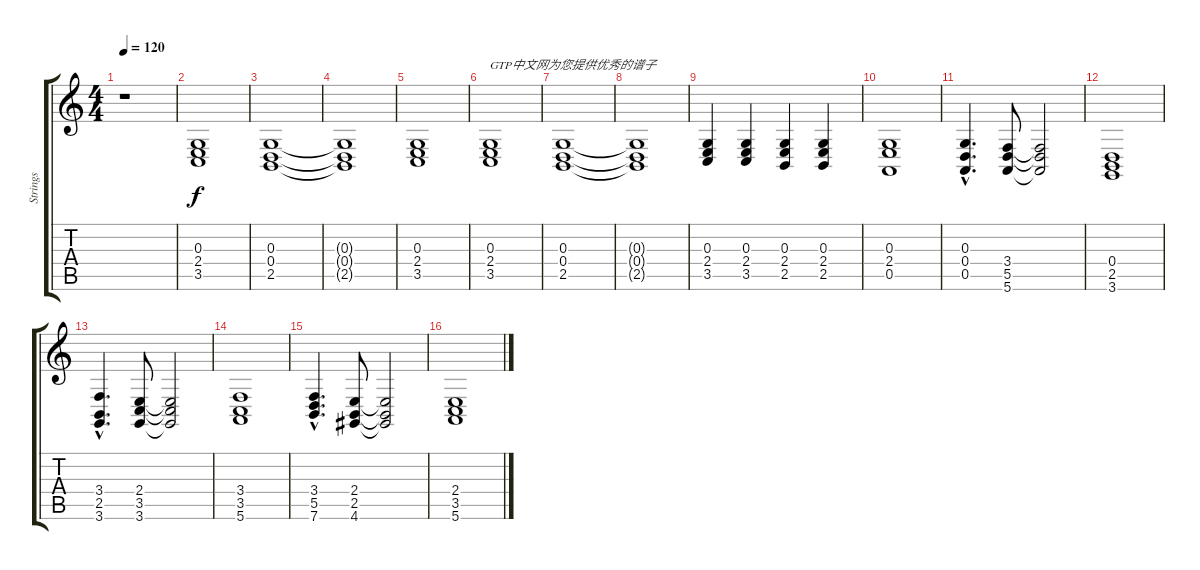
\track ("Strings" "Strings") {instrument stringensemble2}
\staff {score tabs}
\tuning (E4 B3 G3 D3 A2 E2) {hide}
\ts (4 4)
\tempo 120
\clef g2
\ks c
r.1{dy f instrument stringensemble2} |
(0.3 2.4 3.5).1 |
(0.3 0.4 2.5).1 |
(0.3{t} 0.4{t} 2.5{t}).1 |
(0.3 2.4 3.5).1 |
(0.3 2.4 3.5).1{txt "GTP中文网为您提供优秀的谱子"} |
(0.3 0.4 2.5).1 |
(0.3{t} 0.4{t} 2.5{t}).1 |
(0.3 2.4 3.5).4 (0.3 2.4 3.5).4 (0.3 2.4 2.5).4 (0.3 2.4 2.5).4 |
(0.3 2.4 0.5).1 |
(0.3{hac} 0.4{hac} 0.5{hac}).4{d} (3.4 5.5 5.6).8 (3.4{t} 5.5{t} 5.6{t}).2 |
(0.4 2.5 3.6).1 |
(3.4{hac} 2.5{hac} 3.6{hac}).4{d} (2.4 3.5 3.6).8 (2.4{t} 3.5{t} 3.6{t}).2 |
(3.4 3.5 5.6).1 |
(3.4{hac} 5.5{hac} 7.6{hac}).4{d} (2.4 2.5 4.6).8 (2.4{t} 2.5{t} 4.6{t}).2 |
(2.4 3.5 5.6).1
